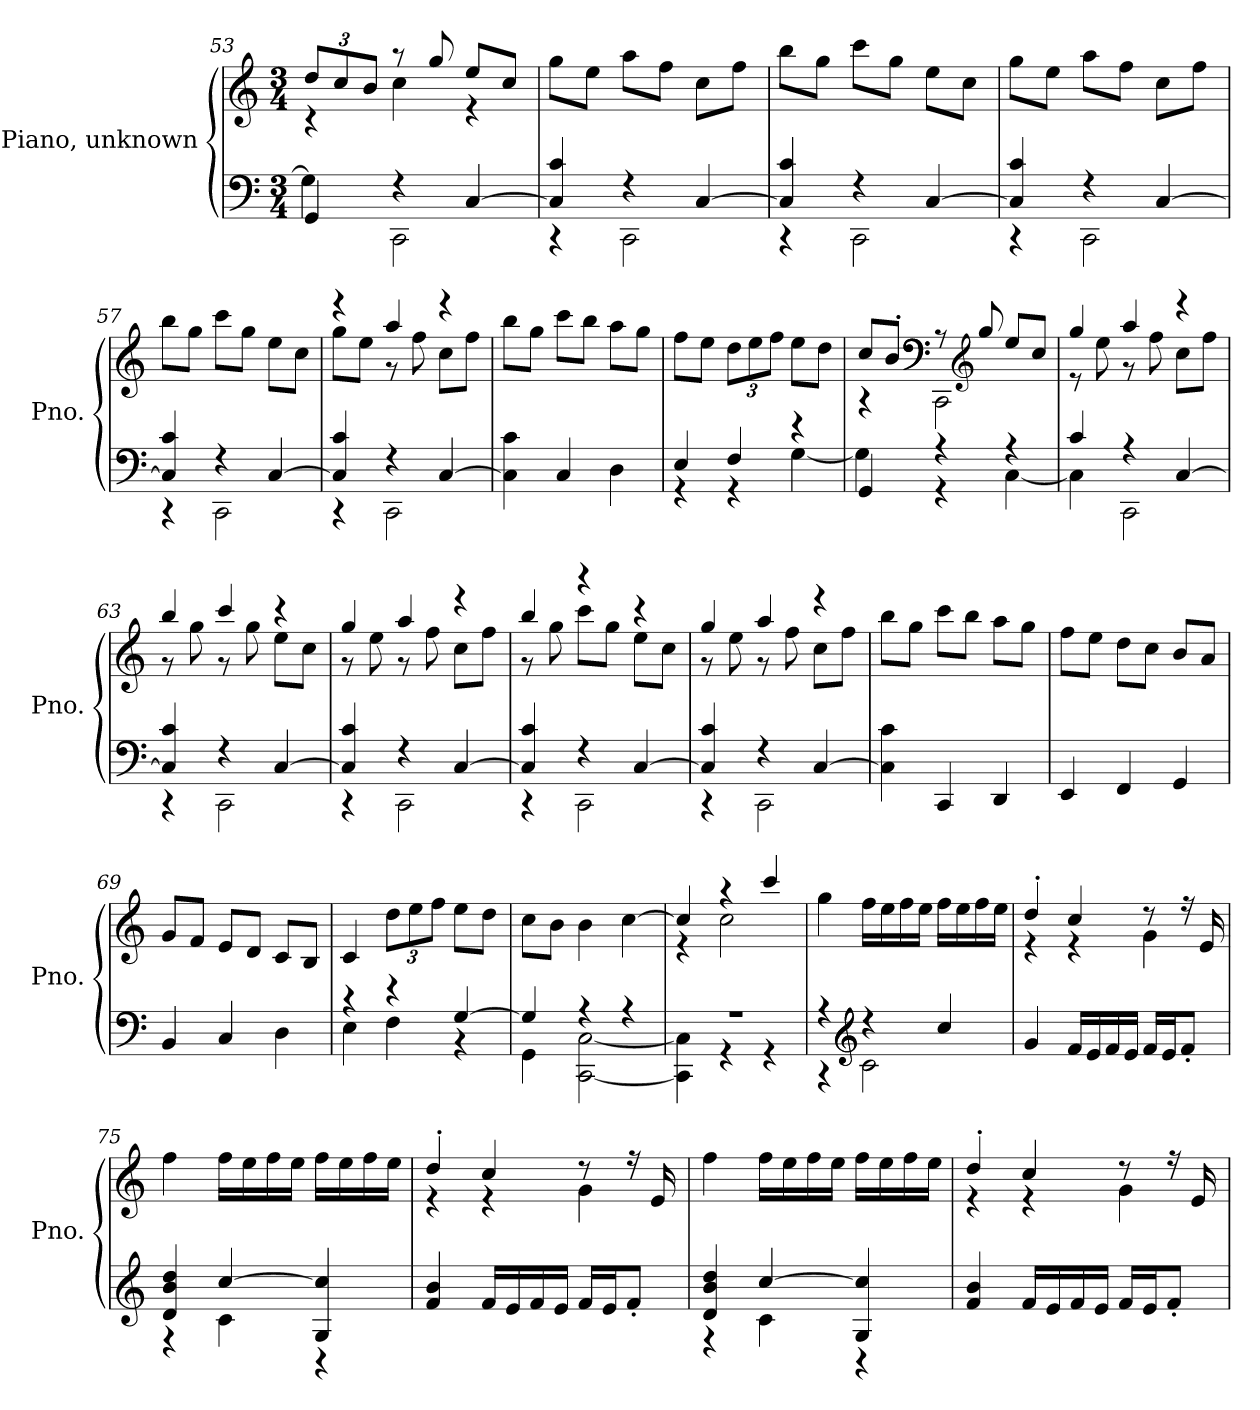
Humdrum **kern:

**kern	**kern
*part1	*part1
*staff2	*staff1
*I"Piano, unknown	*
*I'Pno.	*
*clefF4	*clefG2
*k[]	*k[]
*M3/4	*M3/4
=53	=53
*^	*
*	*	*Xbrackettup
*	*	*^
4GG/	4G\]	12dd/L	4r
.	.	12cc/	.
.	.	12b/J	.
4r	2CC\	8r	4cc\
.	.	8gg/	.
[4C/	.	8ee/L	4r
.	.	8cc/J	.
*	*	*v	*v
=54	=54	=54
4C/] 4c/	4r	8gg\L
.	.	8ee\J
4r	2CC\	8aa\L
.	.	8ff\J
[4C/	.	8cc\L
.	.	8ff\J
=55	=55	=55
4C/] 4c/	4r	8bb\L
.	.	8gg\J
4r	2CC\	8ccc\L
.	.	8gg\J
[4C/	.	8ee\L
.	.	8cc\J
=56	=56	=56
4C/] 4c/	4r	8gg\L
.	.	8ee\J
4r	2CC\	8aa\L
.	.	8ff\J
[4C/	.	8cc\L
.	.	8ff\J
!!LO:LB:g=z
=57	=57	=57
4C/] 4c/	4r	8bb\L
.	.	8gg\J
4r	2CC\	8ccc\L
.	.	8gg\J
[4C/	.	8ee\L
.	.	8cc\J
=58	=58	=58
*	*	*^
4C/] 4c/	4r	4r	8gg\L
.	.	.	8ee\J
4r	2CC\	4aa/	8r
.	.	.	8ff\
[4C/	.	4r	8cc\L
.	.	.	8ff\J
*v	*v	*	*
*	*v	*v
=59	=59
4C\] 4c\	8bb\L
.	8gg\J
4C/	8ccc\L
.	8bb\J
4D\	8aa\L
.	8gg\J
=60	=60
*^	*
4E/	4r	8ff\L
.	.	8ee\J
4F/	4r	12dd\L
.	.	12ee\
.	.	12ff\J
4r	[4G\	8ee\L
.	.	8dd\J
=61	=61	=61
*	*	*^
4GG/	4G\]	8cc/L	4r
.	.	8b'/J	.
*	*	*clefF4	*
4r	4r	8r	2CC\
*	*	*clefG2	*
.	.	8gg/	.
4r	[4C\	8ee/L	.
.	.	8cc/J	.
=62	=62	=62	=62
4c/	4C\]	4gg/	8r
.	.	.	8ee\
4r	2CC\	4aa/	8r
.	.	.	8ff\
[4C/	.	4r	8cc\L
.	.	.	8ff\J
!!LO:LB:g=z	!!
=63	=63	=63	=63
4C/] 4c/	4r	4bb/	8r
.	.	.	8gg\
4r	2CC\	4ccc/	8r
.	.	.	8gg\
[4C/	.	4r	8ee\L
.	.	.	8cc\J
=64	=64	=64	=64
4C/] 4c/	4r	4gg/	8r
.	.	.	8ee\
4r	2CC\	4aa/	8r
.	.	.	8ff\
[4C/	.	4r	8cc\L
.	.	.	8ff\J
=65	=65	=65	=65
4C/] 4c/	4r	4bb/	8r
.	.	.	8gg\
4r	2CC\	4r	8ccc\L
.	.	.	8gg\J
[4C/	.	4r	8ee\L
.	.	.	8cc\J
=66	=66	=66	=66
4C/] 4c/	4r	4gg/	8r
.	.	.	8ee\
4r	2CC\	4aa/	8r
.	.	.	8ff\
[4C/	.	4r	8cc\L
.	.	.	8ff\J
*v	*v	*	*
*	*v	*v
=67	=67
4C\] 4c\	8bb\L
.	8gg\J
4CC/	8ccc\L
.	8bb\J
4DD/	8aa\L
.	8gg\J
=68	=68
4EE/	8ff\L
.	8ee\J
4FF/	8dd\L
.	8cc\J
4GG/	8b/L
.	8a/J
!!LO:PB:g=z
=69	=69
4BB/	8g/L
.	8f/J
4C/	8e/L
.	8d/J
4D\	8c/L
.	8B/J
=70	=70
*^	*
4r	4E\	4c/
4r	4F\	12dd\L
.	.	12ee\
.	.	12ff\J
[4G/	4r	8ee\L
.	.	8dd\J
=71	=71	=71
4G/]	4GG\	8cc\L
.	.	8b\J
4r	[2CC\ [2C\	4b\
4r	.	[4cc\
=72	=72	=72
*	*	*^
2.r	4CC\] 4C\]	4cc/]	4r
.	4r	4r	2cc\
.	4r	4ccc/	.
*	*	*v	*v
=73	=73	=73
4r	4r	4gg\
*clefG2	*	*
4r	2c\	16ff\LL
.	.	16ee\
.	.	16ff\
.	.	16ee\JJ
4cc/	.	16ff\LL
.	.	16ee\
.	.	16ff\
.	.	16ee\JJ
*v	*v	*
=74	=74
*	*^
4g/	4dd'/	4r
16f/LL	4cc/	4r
16e/	.	.
16f/	.	.
16e/JJ	.	.
16f/LL	8r	4g\
16e/J	.	.
8f'/J	16r	.
.	16e/	.
*	*v	*v
!!LO:LB:g=z
=75	=75
*^	*
4d/ 4b/ 4dd/	4r	4ff\
[4cc/	4c\	16ff\LL
.	.	16ee\
.	.	16ff\
.	.	16ee\JJ
4G/ 4cc/]	4r	16ff\LL
.	.	16ee\
.	.	16ff\
.	.	16ee\JJ
*v	*v	*
=76	=76
*	*^
4f/ 4b/	4dd'/	4r
16f/LL	4cc/	4r
16e/	.	.
16f/	.	.
16e/JJ	.	.
16f/LL	8r	4g\
16e/J	.	.
8f'/J	16r	.
.	16e/	.
*	*v	*v
=77	=77
*^	*
4d/ 4b/ 4dd/	4r	4ff\
[4cc/	4c\	16ff\LL
.	.	16ee\
.	.	16ff\
.	.	16ee\JJ
4G/ 4cc/]	4r	16ff\LL
.	.	16ee\
.	.	16ff\
.	.	16ee\JJ
*v	*v	*
=78	=78
*	*^
4f/ 4b/	4dd'/	4r
16f/LL	4cc/	4r
16e/	.	.
16f/	.	.
16e/JJ	.	.
16f/LL	8r	4g\
16e/J	.	.
8f'/J	16r	.
.	16e/	.
*	*v	*v
=	=
*-	*-
